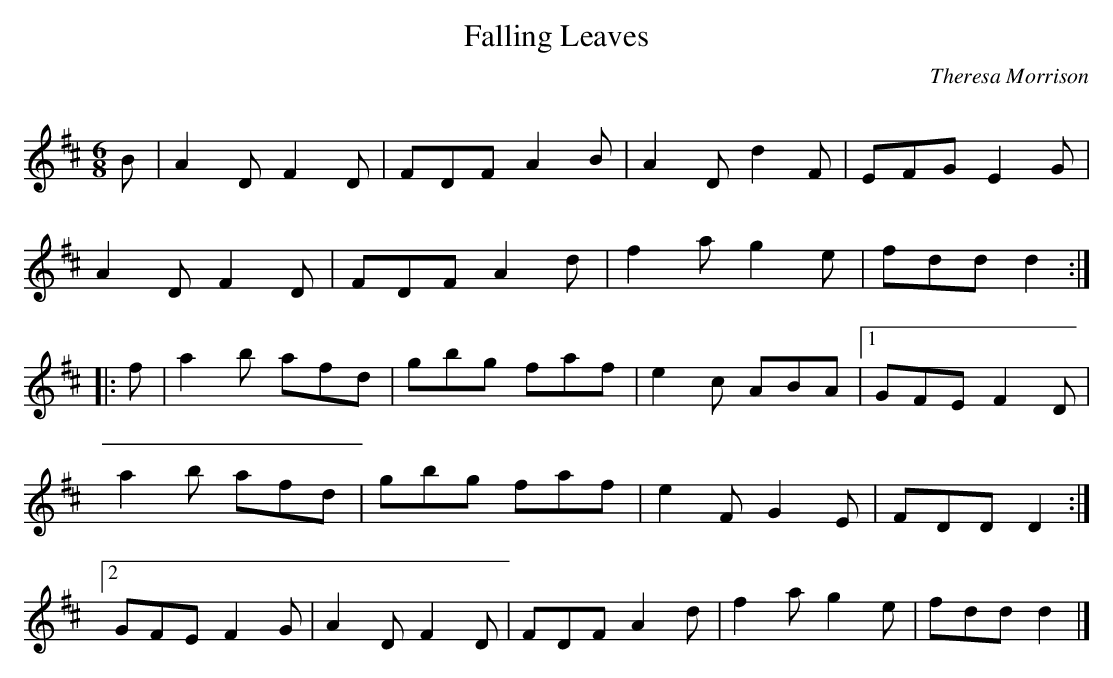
X:1
T:Falling Leaves
C:Theresa Morrison
Q:300
L:1/8
M:6/8
K:D
B|A2 D F2 D|FDF A2 B|A2 D d2 F|EFG E2  G|
A2 D F2 D|FDF A2 d|f2 a g2 e|fdd d2:|
|:f|a2 b afd|gbg faf|e2 c ABA|1GFE F2 D|
a2 b afd|gbg faf|e2 F G2 E|FDD D2:|
[2GFE F2  G|A2 D F2 D|FDF A2 d|f2 a g2 e|fdd d2|]
